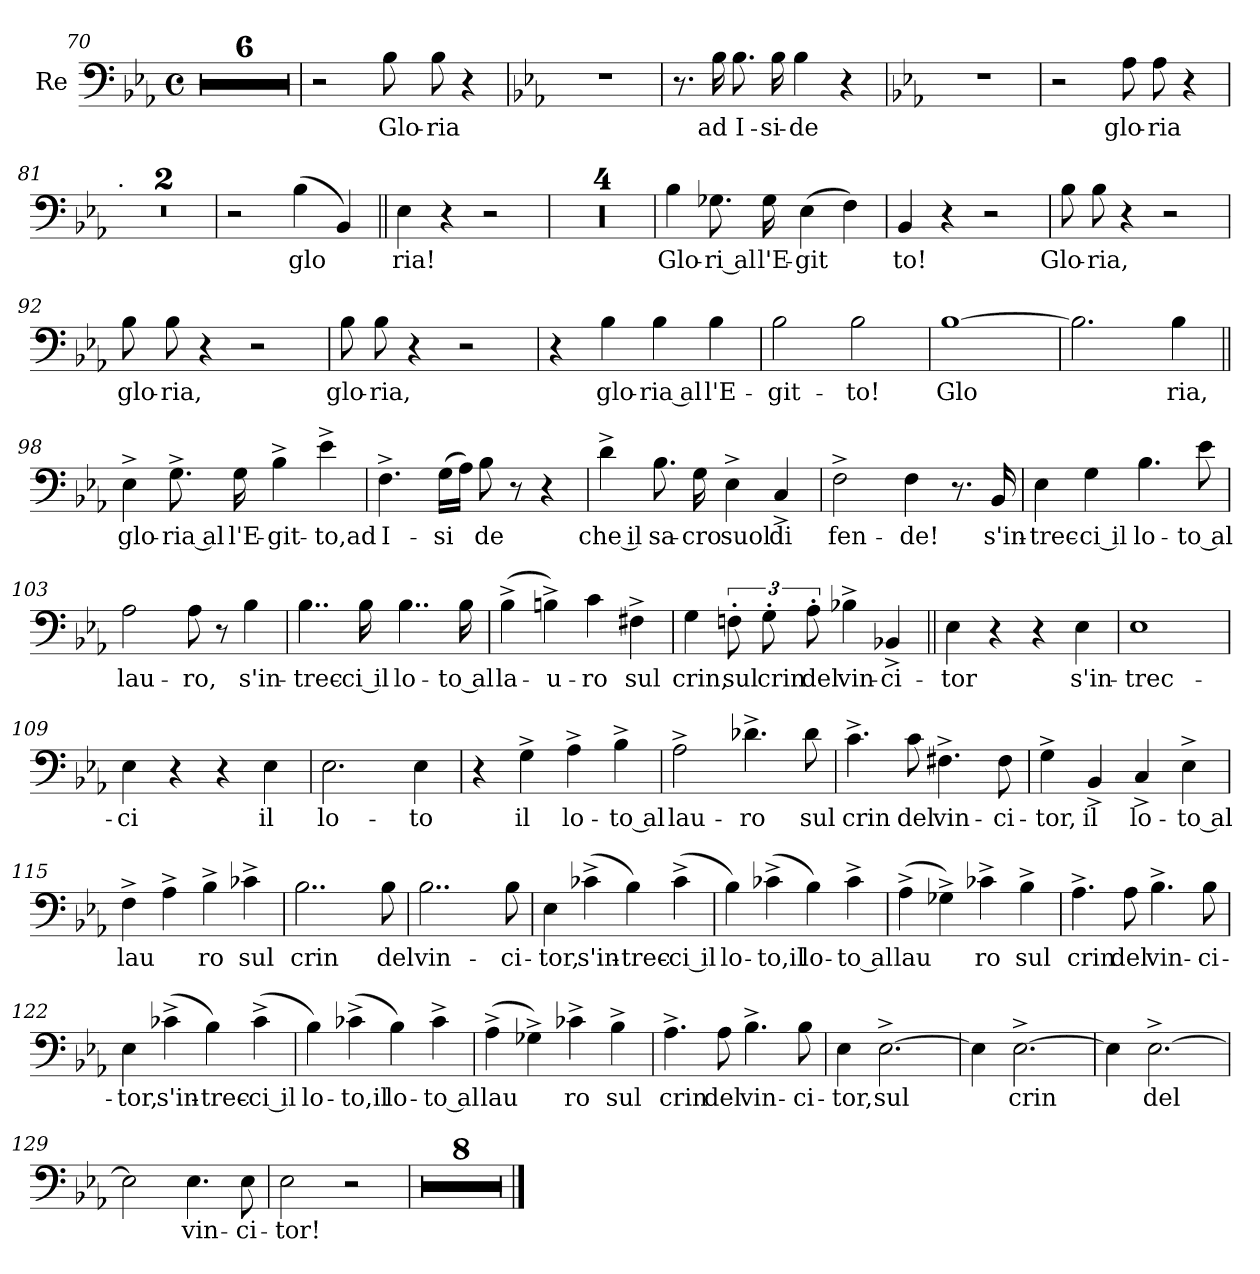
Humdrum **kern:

**kern	**text
*part1	*part1
*staff1	*staff1
*I"Re	*
*I'Re	*
*clefF4	*
*k[b-e-a-]	*
*M4/4	*
*met(c)	*
=70	=70
1r	.
=71	=71
1r	.
!!LO:LB:g=z
=72	=72
*k[b-e-a-]	*
1r	.
=73	=73
1r	.
=74	=74
1r	.
!!LO:PB:g=z
=75	=75
*k[b-e-a-]	*
1r	.
=76	=76
2r	.
!	!LO:LY:b:color=#0055FF
8B-\	Glo-
!	!LO:LY:b:color=#0055FF
8B-\	-ria
4r	.
!!LO:PB:g=z
=77	=77
*k[b-e-a-]	*
1r	.
=78	=78
8.r	.
!	!LO:LY:b:color=#0055FF
16B-\	ad
!	!LO:LY:b:color=#0055FF
8.B-\	I-
!	!LO:LY:b:color=#0055FF
16B-\	-si-
!	!LO:LY:b:color=#0055FF
4B-\	-de
4r	.
!!LO:PB:g=z
=79	=79
*k[b-e-a-]	*
1r	.
=80	=80
2r	.
!	!LO:LY:b:color=#0055FF
8A-\	glo-
!	!LO:LY:b:color=#0055FF
8A-\	-ria
4r	.
!!LO:PB:g=z
=81	=81
!LO:TX:a:t=.	!
1r	.
=82	=82
1r	.
!!LO:PB:g=z
=83	=83
2r	.
!	!LO:LY:b:color=#0055FF
(>4B-\	glo
4BB-/)	.
=84||	=84||
!	!LO:LY:b:color=#0055FF
4E-\	ria!
4r	.
2r	.
!!LO:PB:g=z
=85	=85
1r	.
=86	=86
1r	.
=87	=87
1r	.
!!LO:LB:g=z
=88	=88
1r	.
=89	=89
!	!LO:LY:b:color=#0055FF
4B-\	Glo-
!	!LO:LY:b:color=#0055FF
8.G-X\	ri al
!	!LO:LY:b:color=#0055FF
16G-\	l'E-
!	!LO:LY:b:color=#0055FF
(>4E-\	-git
4F\)	.
=90	=90
!	!LO:LY:b:color=#0055FF
4BB-/	to!
4r	.
2r	.
!!LO:PB:g=z
=91	=91
!	!LO:LY:b:color=#0055FF
8B-\	Glo-
!	!LO:LY:b:color=#0055FF
8B-\	-ria,
4r	.
2r	.
=92	=92
!	!LO:LY:b:color=#0055FF
8B-\	glo-
!	!LO:LY:b:color=#0055FF
8B-\	-ria,
4r	.
2r	.
=93	=93
!	!LO:LY:b:color=#0055FF
8B-\	glo-
!	!LO:LY:b:color=#0055FF
8B-\	-ria,
4r	.
2r	.
!!LO:PB:g=z
=94	=94
4r	.
!	!LO:LY:b:color=#0055FF
4B-\	glo-
!	!LO:LY:b:color=#0055FF
4B-\	ria al
!	!LO:LY:b:color=#0055FF
4B-\	-l'E-
=95	=95
!	!LO:LY:b:color=#0055FF
2B-\	-git-
!	!LO:LY:b:color=#0055FF
2B-\	-to!
=96	=96
!	!LO:LY:b:color=#0055FF
[1B-	Glo
=97	=97
2.B-\]	.
!	!LO:LY:b:color=#0055FF
4B-\	ria,
!!LO:PB:g=z
=98||	=98||
!	!LO:LY:b:color=#0055FF
4E-^\	glo-
!	!LO:LY:b:color=#0055FF
8.G^\	ria al
!	!LO:LY:b:color=#0055FF
16G\	l'E-
!	!LO:LY:b:color=#0055FF
4B-^\	-git-
!	!LO:LY:b:color=#0055FF
4e-^\	-to,ad
=99	=99
!	!LO:LY:b:color=#0055FF
4.F^\	I-
!	!LO:LY:b:color=#0055FF
(>16G\LL	-si
16A-\JJ)	.
!	!LO:LY:b:color=#0055FF
8B-\	de
8r	.
4r	.
!!LO:PB:g=z
=100	=100
!	!LO:LY:b:color=#0055FF
4d^\	che il
!	!LO:LY:b:color=#0055FF
8.B-\	sa-
!	!LO:LY:b:color=#0055FF
16G\	-cro
!	!LO:LY:b:color=#0055FF
4E-^\	suol
!	!LO:LY:b:color=#0055FF
4C^/	di
=101	=101
!	!LO:LY:b:color=#0055FF
2F^\	fen-
!	!LO:LY:b:color=#0055FF
4F\	-de!
8.r	.
!	!LO:LY:b:color=#0055FF
16BB-/	s'in-
!!LO:PB:g=z
=102	=102
!	!LO:LY:b:color=#0055FF
4E-\	-trec-
!	!LO:LY:b:color=#0055FF
4G\	ci il
!	!LO:LY:b:color=#0055FF
4.B-\	lo-
!	!LO:LY:b:color=#0055FF
8e-\	to al
=103	=103
!	!LO:LY:b:color=#0055FF
2A-\	lau-
!	!LO:LY:b:color=#0055FF
8A-\	-ro,
8r	.
!	!LO:LY:b:color=#0055FF
4B-\	s'in-
!!LO:PB:g=z
=104	=104
!	!LO:LY:b:color=#0055FF
4..B-\	-trec-
!	!LO:LY:b:color=#0055FF
16B-\	ci il
!	!LO:LY:b:color=#0055FF
4..B-\	lo-
!	!LO:LY:b:color=#0055FF
16B-\	to al
=105	=105
!	!LO:LY:b:color=#0055FF
(>4B-^\	la-
!	!LO:LY:b:color=#0055FF
4Bn^\)	-u-
!	!LO:LY:b:color=#0055FF
4c\	-ro
!	!LO:LY:b:color=#0055FF
4F#X^\	sul
!!LO:PB:g=z
=106	=106
!	!LO:LY:b:color=#0055FF
4G\	crin,
!	!LO:LY:b:color=#0055FF
12Fn'\	sul
!	!LO:LY:b:color=#0055FF
12G'\	crin
!	!LO:LY:b:color=#0055FF
12A-'\	del
!	!LO:LY:b:color=#0055FF
4B-X^\	vin-
!	!LO:LY:b:color=#0055FF
4BB-X^/	-ci-
=107||	=107||
!	!LO:LY:b:color=#0055FF
4E-\	-tor
4r	.
4r	.
!	!LO:LY:b:color=#0055FF
4E-\	s'in-
!!LO:PB:g=z
=108	=108
!	!LO:LY:b:color=#0055FF
1E-	-trec-
=109	=109
!	!LO:LY:b:color=#0055FF
4E-\	-ci
4r	.
4r	.
!	!LO:LY:b:color=#0055FF
4E-\	il
=110	=110
!	!LO:LY:b:color=#0055FF
2.E-\	lo-
!	!LO:LY:b:color=#0055FF
4E-\	-to
!!LO:PB:g=z
=111	=111
4r	.
!	!LO:LY:b:color=#0055FF
4G^\	il
!	!LO:LY:b:color=#0055FF
4A-^\	lo-
!	!LO:LY:b:color=#0055FF
4B-^\	to al
=112	=112
!	!LO:LY:b:color=#0055FF
2A-^\	lau-
!	!LO:LY:b:color=#0055FF
4.d-X^\	-ro
!	!LO:LY:b:color=#0055FF
8d-\	sul
=113	=113
!	!LO:LY:b:color=#0055FF
4.c^\	crin
!	!LO:LY:b:color=#0055FF
8c\	del
!	!LO:LY:b:color=#0055FF
4.F#X^\	vin-
!	!LO:LY:b:color=#0055FF
8F#\	-ci-
=114	=114
!	!LO:LY:b:color=#0055FF
4G^\	-tor,
!	!LO:LY:b:color=#0055FF
4BB-^/	il
!	!LO:LY:b:color=#0055FF
4C^/	lo-
!	!LO:LY:b:color=#0055FF
4E-^\	to al
!!LO:PB:g=z
=115	=115
!	!LO:LY:b:color=#0055FF
4F^\	lau
4A-^\	.
!	!LO:LY:b:color=#0055FF
4B-^\	ro
!	!LO:LY:b:color=#0055FF
4c-X^\	sul
=116	=116
!	!LO:LY:b:color=#0055FF
2..B-\	crin
!	!LO:LY:b:color=#0055FF
8B-\	del
=117	=117
!	!LO:LY:b:color=#0055FF
2..B-\	vin-
!	!LO:LY:b:color=#0055FF
8B-\	-ci-
!!LO:PB:g=z
=118	=118
!	!LO:LY:b:color=#0055FF
4E-\	-tor,
!	!LO:LY:b:color=#0055FF
(>4c-X^\	s'in-
!	!LO:LY:b:color=#0055FF
4B-\)	-trec-
!	!LO:LY:b:color=#0055FF
(>4c-^\	ci il
=119	=119
!	!LO:LY:b:color=#0055FF
4B-\)	lo-
!	!LO:LY:b:color=#0055FF
(>4c-X^\	-to,il
!	!LO:LY:b:color=#0055FF
4B-\)	lo-
!	!LO:LY:b:color=#0055FF
4c-^\	to al
=120	=120
!	!LO:LY:b:color=#0055FF
(>4A-^\	lau
4G-X^\)	.
!	!LO:LY:b:color=#0055FF
4c-X^\	ro
!	!LO:LY:b:color=#0055FF
4B-^\	sul
!!LO:PB:g=z
=121	=121
!	!LO:LY:b:color=#0055FF
4.A-^\	crin
!	!LO:LY:b:color=#0055FF
8A-\	del
!	!LO:LY:b:color=#0055FF
4.B-^\	vin-
!	!LO:LY:b:color=#0055FF
8B-\	-ci-
=122	=122
!	!LO:LY:b:color=#0055FF
4E-\	-tor,
!	!LO:LY:b:color=#0055FF
(>4c-X^\	s'in-
!	!LO:LY:b:color=#0055FF
4B-\)	-trec-
!	!LO:LY:b:color=#0055FF
(>4c-^\	ci il
=123	=123
!	!LO:LY:b:color=#0055FF
4B-\)	lo-
!	!LO:LY:b:color=#0055FF
(>4c-X^\	-to,il
!	!LO:LY:b:color=#0055FF
4B-\)	lo-
!	!LO:LY:b:color=#0055FF
4c-^\	to al
!!LO:PB:g=z
=124	=124
!	!LO:LY:b:color=#0055FF
(>4A-^\	lau
4G-X^\)	.
!	!LO:LY:b:color=#0055FF
4c-X^\	ro
!	!LO:LY:b:color=#0055FF
4B-^\	sul
=125	=125
!	!LO:LY:b:color=#0055FF
4.A-^\	crin
!	!LO:LY:b:color=#0055FF
8A-\	del
!	!LO:LY:b:color=#0055FF
4.B-^\	vin-
!	!LO:LY:b:color=#0055FF
8B-\	-ci-
=126	=126
!	!LO:LY:b:color=#0055FF
4E-\	-tor,
!	!LO:LY:b:color=#0055FF
[2.E-^\	sul
!!LO:PB:g=z
=127	=127
4E-\]	.
!	!LO:LY:b:color=#0055FF
[2.E-^\	crin
=128	=128
4E-\]	.
!	!LO:LY:b:color=#0055FF
[2.E-^\	del
=129	=129
2E-\]	.
!	!LO:LY:b:color=#0055FF
4.E-\	vin-
!	!LO:LY:b:color=#0055FF
8E-\	-ci-
!!LO:PB:g=z
=130	=130
!	!LO:LY:b:color=#0055FF
2E-\	-tor!
2r	.
=131	=131
1r	.
=132	=132
1r	.
=133	=133
1r	.
!!LO:LB:g=z
=134	=134
1r	.
=135	=135
1r	.
=136	=136
1r	.
=137	=137
1r	.
=138	=138
1r	.
==	==
*-	*-
